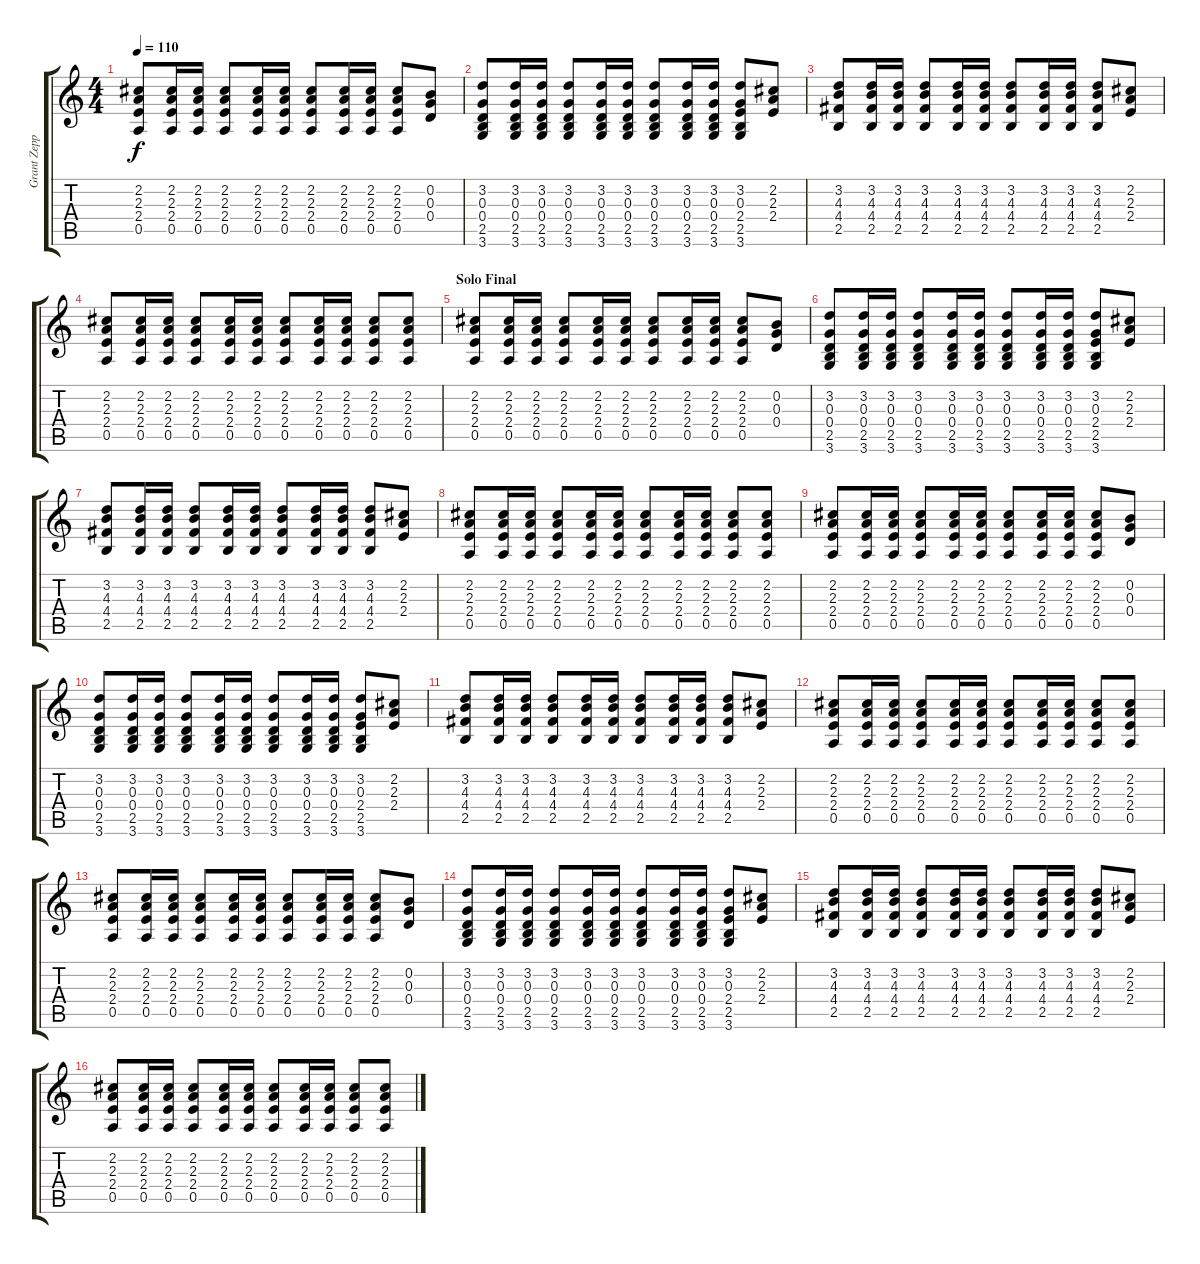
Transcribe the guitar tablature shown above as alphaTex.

\track ("Grant Zeppelin" "Grant Zepp") {instrument acousticguitarsteel}
\staff {score tabs}
\tuning (E4 B3 G3 D3 A2 E2) {hide}
\ts (4 4)
\tempo 110
\clef g2
\ks c
(2.2 2.3 2.4 0.5).8{dy f} (2.2 2.3 2.4 0.5).16 (2.2 2.3 2.4 0.5).16 (2.2 2.3 2.4 0.5).8 (2.2 2.3 2.4 0.5).16 (2.2 2.3 2.4 0.5).16 (2.2 2.3 2.4 0.5).8 (2.2 2.3 2.4 0.5).16 (2.2 2.3 2.4 0.5).16 (2.2 2.3 2.4 0.5).8 (0.2 0.3 0.4).8 |
(3.2 0.3 0.4 2.5 3.6).8 (3.2 0.3 0.4 2.5 3.6).16 (3.2 0.3 0.4 2.5 3.6).16 (3.2 0.3 0.4 2.5 3.6).8 (3.2 0.3 0.4 2.5 3.6).16 (3.2 0.3 0.4 2.5 3.6).16 (3.2 0.3 0.4 2.5 3.6).8 (3.2 0.3 0.4 2.5 3.6).16 (3.2 0.3 0.4 2.5 3.6).16 (3.2 0.3 2.4 2.5 3.6).8 (2.2 2.3 2.4).8 |
(3.2 4.3 4.4 2.5).8 (3.2 4.3 4.4 2.5).16 (3.2 4.3 4.4 2.5).16 (3.2 4.3 4.4 2.5).8 (3.2 4.3 4.4 2.5).16 (3.2 4.3 4.4 2.5).16 (3.2 4.3 4.4 2.5).8 (3.2 4.3 4.4 2.5).16 (3.2 4.3 4.4 2.5).16 (3.2 4.3 4.4 2.5).8 (2.2 2.3 2.4).8 |
(2.2 2.3 2.4 0.5).8 (2.2 2.3 2.4 0.5).16 (2.2 2.3 2.4 0.5).16 (2.2 2.3 2.4 0.5).8 (2.2 2.3 2.4 0.5).16 (2.2 2.3 2.4 0.5).16 (2.2 2.3 2.4 0.5).8 (2.2 2.3 2.4 0.5).16 (2.2 2.3 2.4 0.5).16 (2.2 2.3 2.4 0.5).8 (2.2 2.3 2.4 0.5).8 |
\section ("" "Solo Final")
(2.2 2.3 2.4 0.5).8 (2.2 2.3 2.4 0.5).16 (2.2 2.3 2.4 0.5).16 (2.2 2.3 2.4 0.5).8 (2.2 2.3 2.4 0.5).16 (2.2 2.3 2.4 0.5).16 (2.2 2.3 2.4 0.5).8 (2.2 2.3 2.4 0.5).16 (2.2 2.3 2.4 0.5).16 (2.2 2.3 2.4 0.5).8 (0.2 0.3 0.4).8 |
(3.2 0.3 0.4 2.5 3.6).8 (3.2 0.3 0.4 2.5 3.6).16 (3.2 0.3 0.4 2.5 3.6).16 (3.2 0.3 0.4 2.5 3.6).8 (3.2 0.3 0.4 2.5 3.6).16 (3.2 0.3 0.4 2.5 3.6).16 (3.2 0.3 0.4 2.5 3.6).8 (3.2 0.3 0.4 2.5 3.6).16 (3.2 0.3 0.4 2.5 3.6).16 (3.2 0.3 2.4 2.5 3.6).8 (2.2 2.3 2.4).8 |
(3.2 4.3 4.4 2.5).8 (3.2 4.3 4.4 2.5).16 (3.2 4.3 4.4 2.5).16 (3.2 4.3 4.4 2.5).8 (3.2 4.3 4.4 2.5).16 (3.2 4.3 4.4 2.5).16 (3.2 4.3 4.4 2.5).8 (3.2 4.3 4.4 2.5).16 (3.2 4.3 4.4 2.5).16 (3.2 4.3 4.4 2.5).8 (2.2 2.3 2.4).8 |
(2.2 2.3 2.4 0.5).8 (2.2 2.3 2.4 0.5).16 (2.2 2.3 2.4 0.5).16 (2.2 2.3 2.4 0.5).8 (2.2 2.3 2.4 0.5).16 (2.2 2.3 2.4 0.5).16 (2.2 2.3 2.4 0.5).8 (2.2 2.3 2.4 0.5).16 (2.2 2.3 2.4 0.5).16 (2.2 2.3 2.4 0.5).8 (2.2 2.3 2.4 0.5).8 |
(2.2 2.3 2.4 0.5).8 (2.2 2.3 2.4 0.5).16 (2.2 2.3 2.4 0.5).16 (2.2 2.3 2.4 0.5).8 (2.2 2.3 2.4 0.5).16 (2.2 2.3 2.4 0.5).16 (2.2 2.3 2.4 0.5).8 (2.2 2.3 2.4 0.5).16 (2.2 2.3 2.4 0.5).16 (2.2 2.3 2.4 0.5).8 (0.2 0.3 0.4).8 |
(3.2 0.3 0.4 2.5 3.6).8 (3.2 0.3 0.4 2.5 3.6).16 (3.2 0.3 0.4 2.5 3.6).16 (3.2 0.3 0.4 2.5 3.6).8 (3.2 0.3 0.4 2.5 3.6).16 (3.2 0.3 0.4 2.5 3.6).16 (3.2 0.3 0.4 2.5 3.6).8 (3.2 0.3 0.4 2.5 3.6).16 (3.2 0.3 0.4 2.5 3.6).16 (3.2 0.3 2.4 2.5 3.6).8 (2.2 2.3 2.4).8 |
(3.2 4.3 4.4 2.5).8 (3.2 4.3 4.4 2.5).16 (3.2 4.3 4.4 2.5).16 (3.2 4.3 4.4 2.5).8 (3.2 4.3 4.4 2.5).16 (3.2 4.3 4.4 2.5).16 (3.2 4.3 4.4 2.5).8 (3.2 4.3 4.4 2.5).16 (3.2 4.3 4.4 2.5).16 (3.2 4.3 4.4 2.5).8 (2.2 2.3 2.4).8 |
(2.2 2.3 2.4 0.5).8 (2.2 2.3 2.4 0.5).16 (2.2 2.3 2.4 0.5).16 (2.2 2.3 2.4 0.5).8 (2.2 2.3 2.4 0.5).16 (2.2 2.3 2.4 0.5).16 (2.2 2.3 2.4 0.5).8 (2.2 2.3 2.4 0.5).16 (2.2 2.3 2.4 0.5).16 (2.2 2.3 2.4 0.5).8 (2.2 2.3 2.4 0.5).8 |
(2.2 2.3 2.4 0.5).8 (2.2 2.3 2.4 0.5).16 (2.2 2.3 2.4 0.5).16 (2.2 2.3 2.4 0.5).8 (2.2 2.3 2.4 0.5).16 (2.2 2.3 2.4 0.5).16 (2.2 2.3 2.4 0.5).8 (2.2 2.3 2.4 0.5).16 (2.2 2.3 2.4 0.5).16 (2.2 2.3 2.4 0.5).8 (0.2 0.3 0.4).8 |
(3.2 0.3 0.4 2.5 3.6).8 (3.2 0.3 0.4 2.5 3.6).16 (3.2 0.3 0.4 2.5 3.6).16 (3.2 0.3 0.4 2.5 3.6).8 (3.2 0.3 0.4 2.5 3.6).16 (3.2 0.3 0.4 2.5 3.6).16 (3.2 0.3 0.4 2.5 3.6).8 (3.2 0.3 0.4 2.5 3.6).16 (3.2 0.3 0.4 2.5 3.6).16 (3.2 0.3 2.4 2.5 3.6).8 (2.2 2.3 2.4).8 |
(3.2 4.3 4.4 2.5).8 (3.2 4.3 4.4 2.5).16 (3.2 4.3 4.4 2.5).16 (3.2 4.3 4.4 2.5).8 (3.2 4.3 4.4 2.5).16 (3.2 4.3 4.4 2.5).16 (3.2 4.3 4.4 2.5).8 (3.2 4.3 4.4 2.5).16 (3.2 4.3 4.4 2.5).16 (3.2 4.3 4.4 2.5).8 (2.2 2.3 2.4).8 |
(2.2 2.3 2.4 0.5).8 (2.2 2.3 2.4 0.5).16 (2.2 2.3 2.4 0.5).16 (2.2 2.3 2.4 0.5).8 (2.2 2.3 2.4 0.5).16 (2.2 2.3 2.4 0.5).16 (2.2 2.3 2.4 0.5).8 (2.2 2.3 2.4 0.5).16 (2.2 2.3 2.4 0.5).16 (2.2 2.3 2.4 0.5).8 (2.2 2.3 2.4 0.5).8
